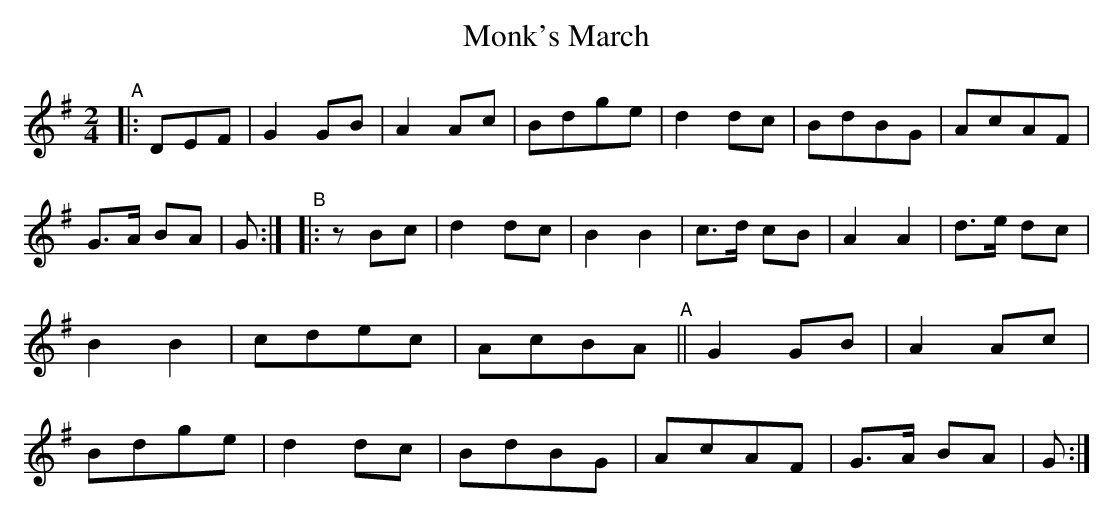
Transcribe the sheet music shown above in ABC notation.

X:1
T: Monk's March
M: 2/4
L: 1/16
K: G
"^A"|:\
D2E2F2 | G4G2B2 | A4A2c2 | B2d2g2e2 | d4d2c2 |
B2d2B2G2 | A2c2A2F2 | G3A B2A2 | G2 :|
"^B"|:\
z2B2c2 | d4d2c2 | B4B4 | c3d c2B2 | A4A4 |
d3e d2c2 | B4B4 | c2d2e2c2 | A2c2B2A2 "^A"||
G4G2B2 | A4A2c2 | B2d2g2e2 | d4d2c2 |
B2d2B2G2 | A2c2A2F2 | G3A B2A2 | G2 :|
